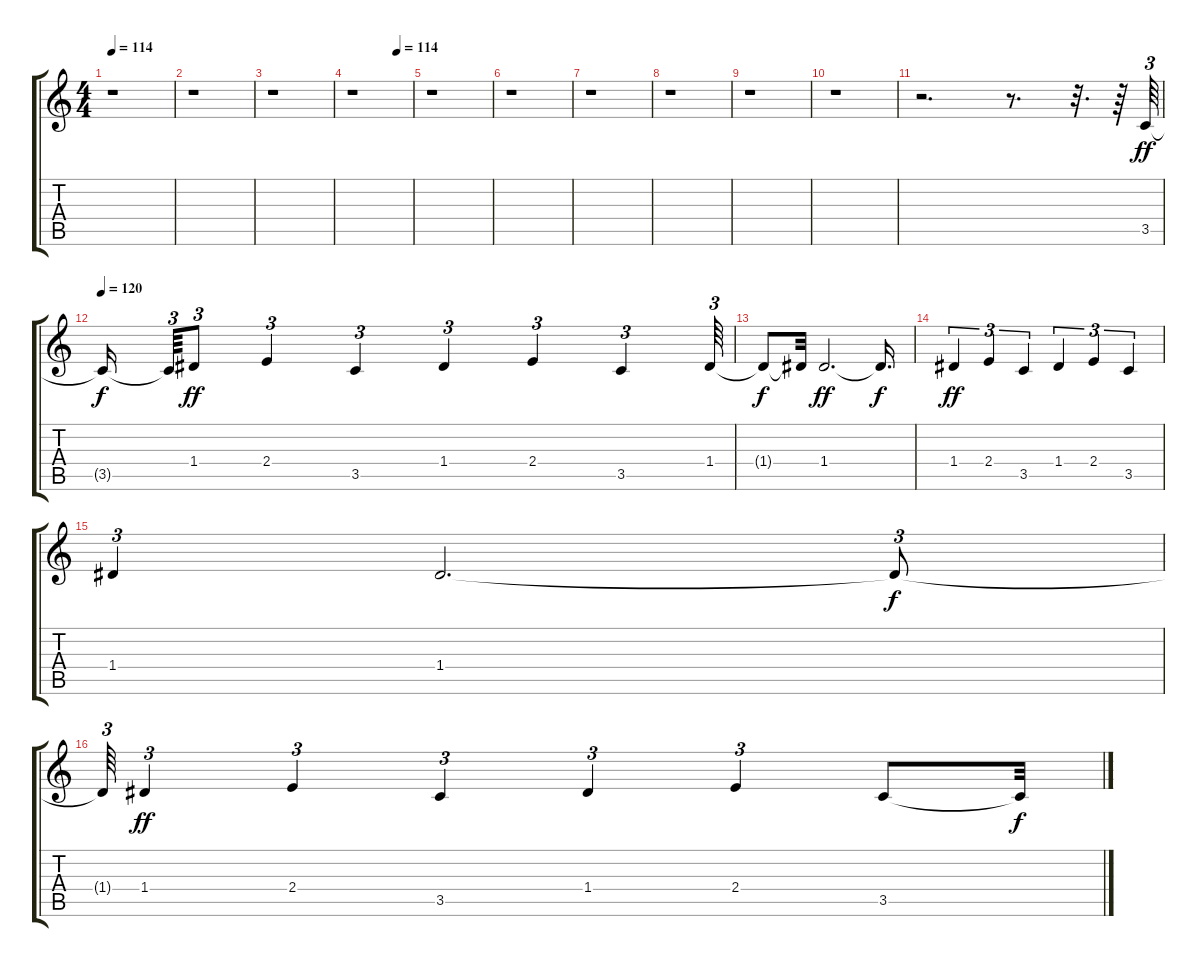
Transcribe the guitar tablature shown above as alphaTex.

\track "" {instrument electricguitarmuted}
\staff {score tabs}
\tuning (E4 B3 G3 D3 A2 E2) {hide}
\ts (4 4)
\tempo 114
\clef g2
\ks c
r.1{dy f} |
r.1 |
r.1 |
\tempo (114 0.75)
r.1 |
r.1 |
r.1 |
r.1 |
r.1 |
r.1 |
r.1 |
r.2{d} r.8{d} r.32{d} r.64 3.5.64{tu (3 2) dy ff} |
\tempo 120
3.5{t}.16{dy f} 3.5{t}.64{tu (3 2)} 1.4.8{tu (3 2) dy ff} 2.4.4{tu (3 2)} 3.5.4{tu (3 2)} 1.4.4{tu (3 2)} 2.4.4{tu (3 2)} 3.5.4{tu (3 2)} 1.4.64{tu (3 2)} |
1.4{t}.8{dy f} 1.4{t}.32 1.4.2{d dy ff} 1.4{t}.16{d dy f} |
1.4.4{tu (3 2) dy ff} 2.4.4{tu (3 2)} 3.5.4{tu (3 2)} 1.4.4{tu (3 2)} 2.4.4{tu (3 2)} 3.5.4{tu (3 2)} |
1.4.4{tu (3 2)} 1.4.2{d} 1.4{t}.8{tu (3 2) dy f} |
1.4{t}.64{tu (3 2)} 1.4.4{tu (3 2) dy ff} 2.4.4{tu (3 2)} 3.5.4{tu (3 2)} 1.4.4{tu (3 2)} 2.4.4{tu (3 2)} 3.5.8 3.5{t}.32{dy f}
